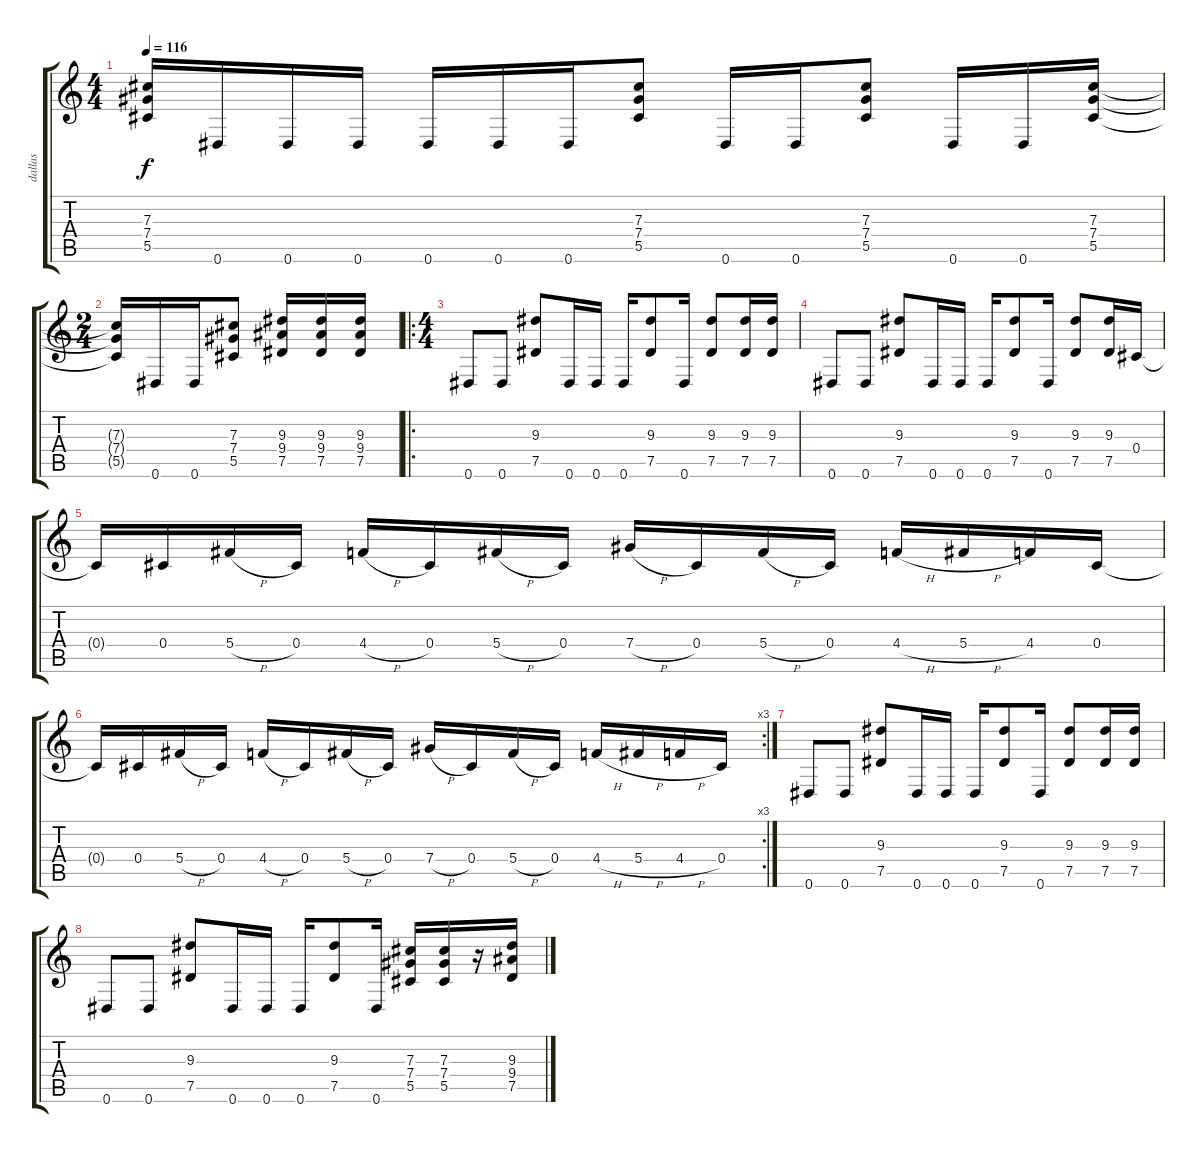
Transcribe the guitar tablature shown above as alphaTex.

\track ("dallas" "dallas") {instrument distortionguitar}
\staff {score tabs}
\tuning (Eb4 Bb3 Gb3 Db3 Ab2 Eb2) {hide}
\ts (4 4)
\tempo 116
\clef g2
\ks c
(7.3{t} 7.4{t} 5.5{t}).16{dy f} 0.6.16 0.6.16 0.6.16 0.6.16 0.6.16 0.6.16 (7.3 7.4 5.5).8 0.6.16 0.6.16 (7.3 7.4 5.5).8 0.6.16 0.6.16 (7.3 7.4 5.5).16 |
\ts (2 4)
(7.3{t} 7.4{t} 5.5{t}).16 0.6.16 0.6.16 (7.3 7.4 5.5).8 (9.3 9.4 7.5).16 (9.3 9.4 7.5).16 (9.3 9.4 7.5).16 |
\ro
\ts (4 4)
0.6.8 0.6.8 (9.3 7.5).8 0.6.16 0.6.16 0.6.16 (9.3 7.5).8 0.6.16 (9.3 7.5).8 (9.3 7.5).16 (9.3 7.5).16 |
0.6.8 0.6.8 (9.3 7.5).8 0.6.16 0.6.16 0.6.16 (9.3 7.5).8 0.6.16 (9.3 7.5).8 (9.3 7.5).16 0.4.16 |
0.4{t}.16 0.4.16 5.4{h}.16 0.4.16 4.4{h}.16 0.4.16 5.4{h}.16 0.4.16 7.4{h}.16 0.4.16 5.4{h}.16 0.4.16 4.4{h}.16 5.4{h}.16 4.4.16 0.4.16 |
\rc 3
0.4{t}.16 0.4.16 5.4{h}.16 0.4.16 4.4{h}.16 0.4.16 5.4{h}.16 0.4.16 7.4{h}.16 0.4.16 5.4{h}.16 0.4.16 4.4{h}.16 5.4{h}.16 4.4{h}.16 0.4.16 |
0.6.8 0.6.8 (9.3 7.5).8 0.6.16 0.6.16 0.6.16 (9.3 7.5).8 0.6.16 (9.3 7.5).8 (9.3 7.5).16 (9.3 7.5).16 |
0.6.8 0.6.8 (9.3 7.5).8 0.6.16 0.6.16 0.6.16 (9.3 7.5).8 0.6.16 (7.3 7.4 5.5).16 (7.3 7.4 5.5).16 r.16 (9.3 9.4 7.5).16
